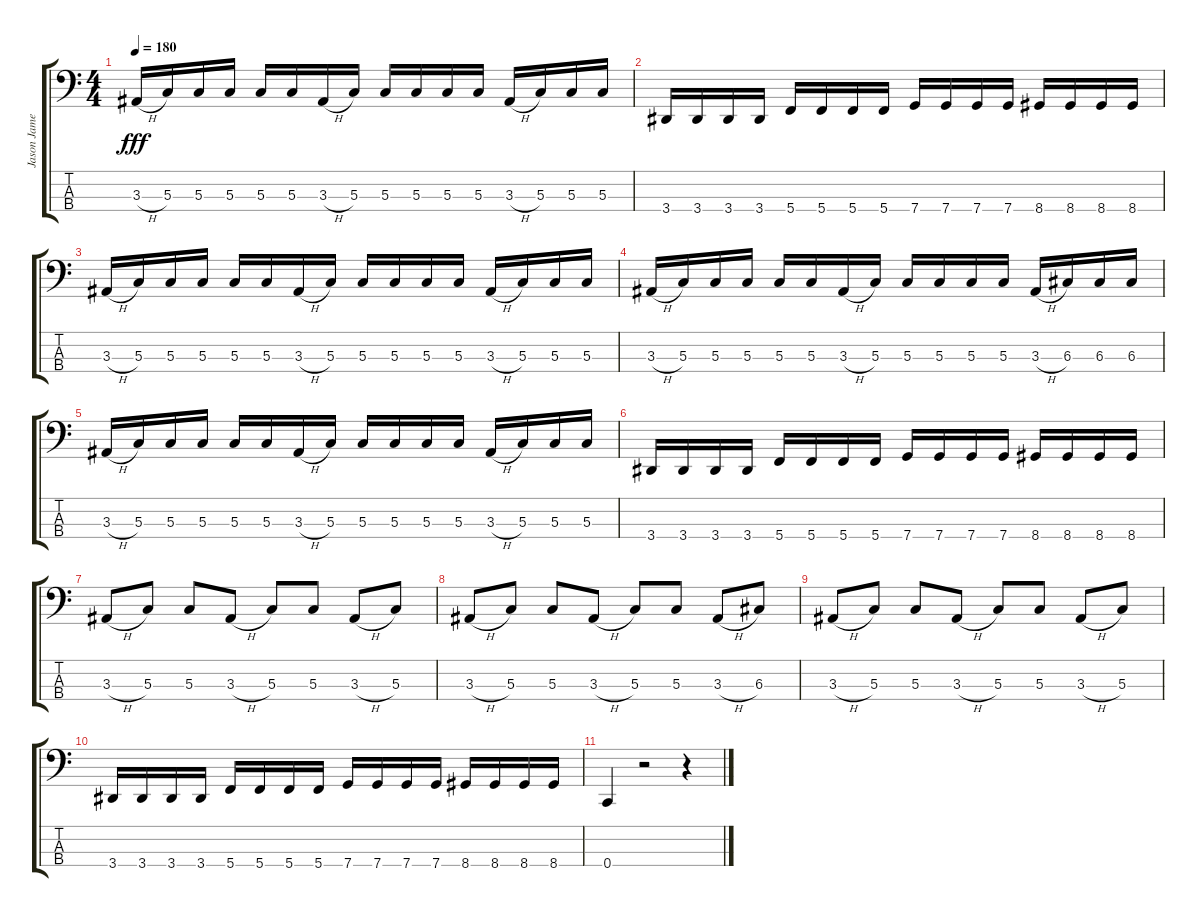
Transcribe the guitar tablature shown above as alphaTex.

\track ("Jason James" "Jason Jame") {instrument electricbasspick}
\staff {score tabs}
\tuning (F2 C2 G1 C1) {hide}
\ts (4 4)
\tempo 180
\clef f4
\ks c
3.3{h}.16{dy fff} 5.3.16 5.3.16 5.3.16 5.3.16 5.3.16 3.3{h}.16 5.3.16 5.3.16 5.3.16 5.3.16 5.3.16 3.3{h}.16 5.3.16 5.3.16 5.3.16 |
3.4.16 3.4.16 3.4.16 3.4.16 5.4.16 5.4.16 5.4.16 5.4.16 7.4.16 7.4.16 7.4.16 7.4.16 8.4.16 8.4.16 8.4.16 8.4.16 |
3.3{h}.16 5.3.16 5.3.16 5.3.16 5.3.16 5.3.16 3.3{h}.16 5.3.16 5.3.16 5.3.16 5.3.16 5.3.16 3.3{h}.16 5.3.16 5.3.16 5.3.16 |
3.3{h}.16 5.3.16 5.3.16 5.3.16 5.3.16 5.3.16 3.3{h}.16 5.3.16 5.3.16 5.3.16 5.3.16 5.3.16 3.3{h}.16 6.3.16 6.3.16 6.3.16 |
3.3{h}.16 5.3.16 5.3.16 5.3.16 5.3.16 5.3.16 3.3{h}.16 5.3.16 5.3.16 5.3.16 5.3.16 5.3.16 3.3{h}.16 5.3.16 5.3.16 5.3.16 |
3.4.16 3.4.16 3.4.16 3.4.16 5.4.16 5.4.16 5.4.16 5.4.16 7.4.16 7.4.16 7.4.16 7.4.16 8.4.16 8.4.16 8.4.16 8.4.16 |
3.3{h}.8 5.3.8 5.3.8 3.3{h}.8 5.3.8 5.3.8 3.3{h}.8 5.3.8 |
3.3{h}.8 5.3.8 5.3.8 3.3{h}.8 5.3.8 5.3.8 3.3{h}.8 6.3.8 |
3.3{h}.8 5.3.8 5.3.8 3.3{h}.8 5.3.8 5.3.8 3.3{h}.8 5.3.8 |
3.4.16 3.4.16 3.4.16 3.4.16 5.4.16 5.4.16 5.4.16 5.4.16 7.4.16 7.4.16 7.4.16 7.4.16 8.4.16 8.4.16 8.4.16 8.4.16 |
0.4.4 r.2 r.4
